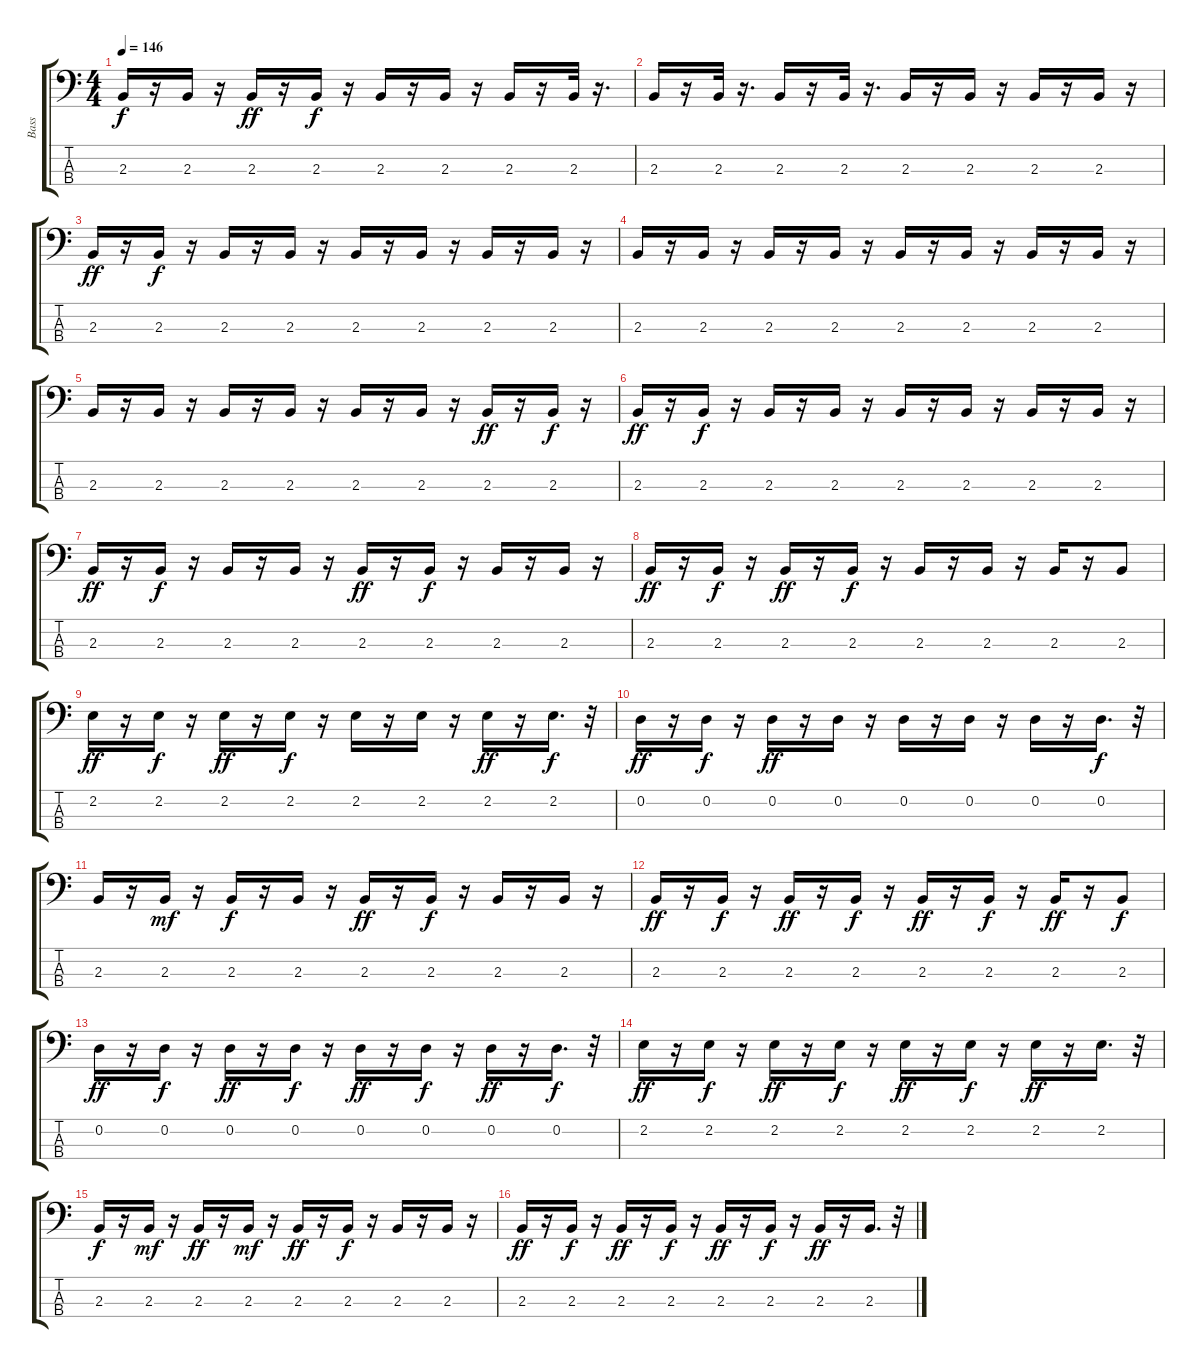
\track ("Bass" "Bass") {instrument acousticbass}
\staff {score tabs}
\tuning (G2 D2 A1 E1) {hide}
\ts (4 4)
\tempo 146
\clef f4
\ks c
2.3.16{dy f} r.16 2.3.16 r.16 2.3.16{dy ff} r.16 2.3.16{dy f} r.16 2.3.16 r.16 2.3.16 r.16 2.3.16 r.16 2.3.32 r.16{d} |
2.3.16 r.16 2.3.32 r.16{d} 2.3.16 r.16 2.3.32 r.16{d} 2.3.16 r.16 2.3.16 r.16 2.3.16 r.16 2.3.16 r.16 |
2.3.16{dy ff} r.16 2.3.16{dy f} r.16 2.3.16 r.16 2.3.16 r.16 2.3.16 r.16 2.3.16 r.16 2.3.16 r.16 2.3.16 r.16 |
2.3.16 r.16 2.3.16 r.16 2.3.16 r.16 2.3.16 r.16 2.3.16 r.16 2.3.16 r.16 2.3.16 r.16 2.3.16 r.16 |
2.3.16 r.16 2.3.16 r.16 2.3.16 r.16 2.3.16 r.16 2.3.16 r.16 2.3.16 r.16 2.3.16{dy ff} r.16 2.3.16{dy f} r.16 |
2.3.16{dy ff} r.16 2.3.16{dy f} r.16 2.3.16 r.16 2.3.16 r.16 2.3.16 r.16 2.3.16 r.16 2.3.16 r.16 2.3.16 r.16 |
2.3.16{dy ff} r.16 2.3.16{dy f} r.16 2.3.16 r.16 2.3.16 r.16 2.3.16{dy ff} r.16 2.3.16{dy f} r.16 2.3.16 r.16 2.3.16 r.16 |
2.3.16{dy ff} r.16 2.3.16{dy f} r.16 2.3.16{dy ff} r.16 2.3.16{dy f} r.16 2.3.16 r.16 2.3.16 r.16 2.3.16 r.16 2.3.8 |
2.2.16{dy ff} r.16 2.2.16{dy f} r.16 2.2.16{dy ff} r.16 2.2.16{dy f} r.16 2.2.16 r.16 2.2.16 r.16 2.2.16{dy ff} r.16 2.2.16{d dy f} r.32 |
0.2.16{dy ff} r.16 0.2.16{dy f} r.16 0.2.16{dy ff} r.16 0.2.16 r.16 0.2.16 r.16 0.2.16 r.16 0.2.16 r.16 0.2.16{d dy f} r.32 |
2.3.16 r.16 2.3.16{dy mf} r.16 2.3.16{dy f} r.16 2.3.16 r.16 2.3.16{dy ff} r.16 2.3.16{dy f} r.16 2.3.16 r.16 2.3.16 r.16 |
2.3.16{dy ff} r.16 2.3.16{dy f} r.16 2.3.16{dy ff} r.16 2.3.16{dy f} r.16 2.3.16{dy ff} r.16 2.3.16{dy f} r.16 2.3.16{dy ff} r.16 2.3.8{dy f} |
0.2.16{dy ff} r.16 0.2.16{dy f} r.16 0.2.16{dy ff} r.16 0.2.16{dy f} r.16 0.2.16{dy ff} r.16 0.2.16{dy f} r.16 0.2.16{dy ff} r.16 0.2.16{d dy f} r.32 |
2.2.16{dy ff} r.16 2.2.16{dy f} r.16 2.2.16{dy ff} r.16 2.2.16{dy f} r.16 2.2.16{dy ff} r.16 2.2.16{dy f} r.16 2.2.16{dy ff} r.16 2.2.16{d} r.32 |
2.3.16{dy f} r.16 2.3.16{dy mf} r.16 2.3.16{dy ff} r.16 2.3.16{dy mf} r.16 2.3.16{dy ff} r.16 2.3.16{dy f} r.16 2.3.16 r.16 2.3.16 r.16 |
2.3.16{dy ff} r.16 2.3.16{dy f} r.16 2.3.16{dy ff} r.16 2.3.16{dy f} r.16 2.3.16{dy ff} r.16 2.3.16{dy f} r.16 2.3.16{dy ff} r.16 2.3.16{d} r.32
